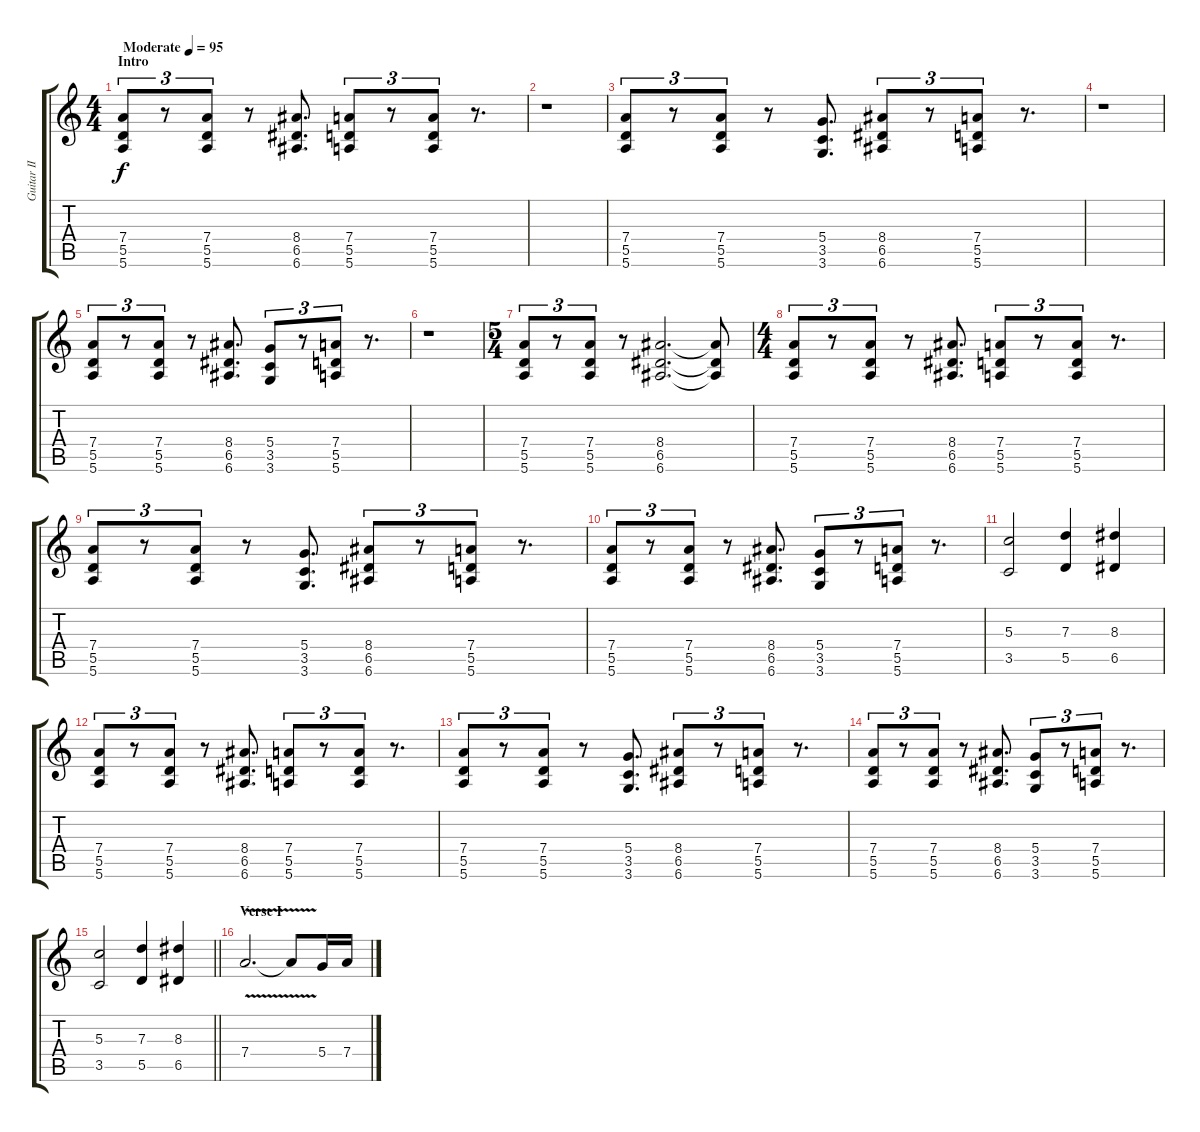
\track ("Guitar II" "Guitar II") {instrument overdrivenguitar}
\staff {score tabs}
\tuning (E4 B3 G3 D3 A2 E2) {hide}
\ts (4 4)
\section ("" "Intro")
\tempo (95 "Moderate")
\clef g2
\ks c
(7.4 5.5 5.6).8{tu (3 2) dy f instrument overdrivenguitar} r.8{tu (3 2)} (7.4 5.5 5.6).8{tu (3 2)} r.8 (8.4 6.5 6.6).8{d} (7.4 5.5 5.6).8{tu (3 2)} r.8{tu (3 2)} (7.4 5.5 5.6).8{tu (3 2)} r.8{d} |
r.1 |
(7.4 5.5 5.6).8{tu (3 2)} r.8{tu (3 2)} (7.4 5.5 5.6).8{tu (3 2)} r.8 (5.4 3.5 3.6).8{d} (8.4 6.5 6.6).8{tu (3 2)} r.8{tu (3 2)} (7.4 5.5 5.6).8{tu (3 2)} r.8{d} |
r.1 |
(7.4 5.5 5.6).8{tu (3 2)} r.8{tu (3 2)} (7.4 5.5 5.6).8{tu (3 2)} r.8 (8.4 6.5 6.6).8{d} (5.4 3.5 3.6).8{tu (3 2)} r.8{tu (3 2)} (7.4 5.5 5.6).8{tu (3 2)} r.8{d} |
r.1 |
\ts (5 4)
(7.4 5.5 5.6).8{tu (3 2)} r.8{tu (3 2)} (7.4 5.5 5.6).8{tu (3 2)} r.8 (8.4 6.5 6.6).2{d} (8.4{t} 6.5{t} 6.6{t}).8 |
\ts (4 4)
(7.4 5.5 5.6).8{tu (3 2)} r.8{tu (3 2)} (7.4 5.5 5.6).8{tu (3 2)} r.8 (8.4 6.5 6.6).8{d} (7.4 5.5 5.6).8{tu (3 2)} r.8{tu (3 2)} (7.4 5.5 5.6).8{tu (3 2)} r.8{d} |
(7.4 5.5 5.6).8{tu (3 2)} r.8{tu (3 2)} (7.4 5.5 5.6).8{tu (3 2)} r.8 (5.4 3.5 3.6).8{d} (8.4 6.5 6.6).8{tu (3 2)} r.8{tu (3 2)} (7.4 5.5 5.6).8{tu (3 2)} r.8{d} |
(7.4 5.5 5.6).8{tu (3 2)} r.8{tu (3 2)} (7.4 5.5 5.6).8{tu (3 2)} r.8 (8.4 6.5 6.6).8{d} (5.4 3.5 3.6).8{tu (3 2)} r.8{tu (3 2)} (7.4 5.5 5.6).8{tu (3 2)} r.8{d} |
(5.3 3.5).2 (7.3 5.5).4 (8.3 6.5).4 |
(7.4 5.5 5.6).8{tu (3 2)} r.8{tu (3 2)} (7.4 5.5 5.6).8{tu (3 2)} r.8 (8.4 6.5 6.6).8{d} (7.4 5.5 5.6).8{tu (3 2)} r.8{tu (3 2)} (7.4 5.5 5.6).8{tu (3 2)} r.8{d} |
(7.4 5.5 5.6).8{tu (3 2)} r.8{tu (3 2)} (7.4 5.5 5.6).8{tu (3 2)} r.8 (5.4 3.5 3.6).8{d} (8.4 6.5 6.6).8{tu (3 2)} r.8{tu (3 2)} (7.4 5.5 5.6).8{tu (3 2)} r.8{d} |
(7.4 5.5 5.6).8{tu (3 2)} r.8{tu (3 2)} (7.4 5.5 5.6).8{tu (3 2)} r.8 (8.4 6.5 6.6).8{d} (5.4 3.5 3.6).8{tu (3 2)} r.8{tu (3 2)} (7.4 5.5 5.6).8{tu (3 2)} r.8{d} |
\barLineRight lightlight
(5.3 3.5).2 (7.3 5.5).4 (8.3 6.5).4 |
\section ("" "Verse I")
7.4{v}.2{d} 7.4{t}.8 5.4.16 7.4.16
